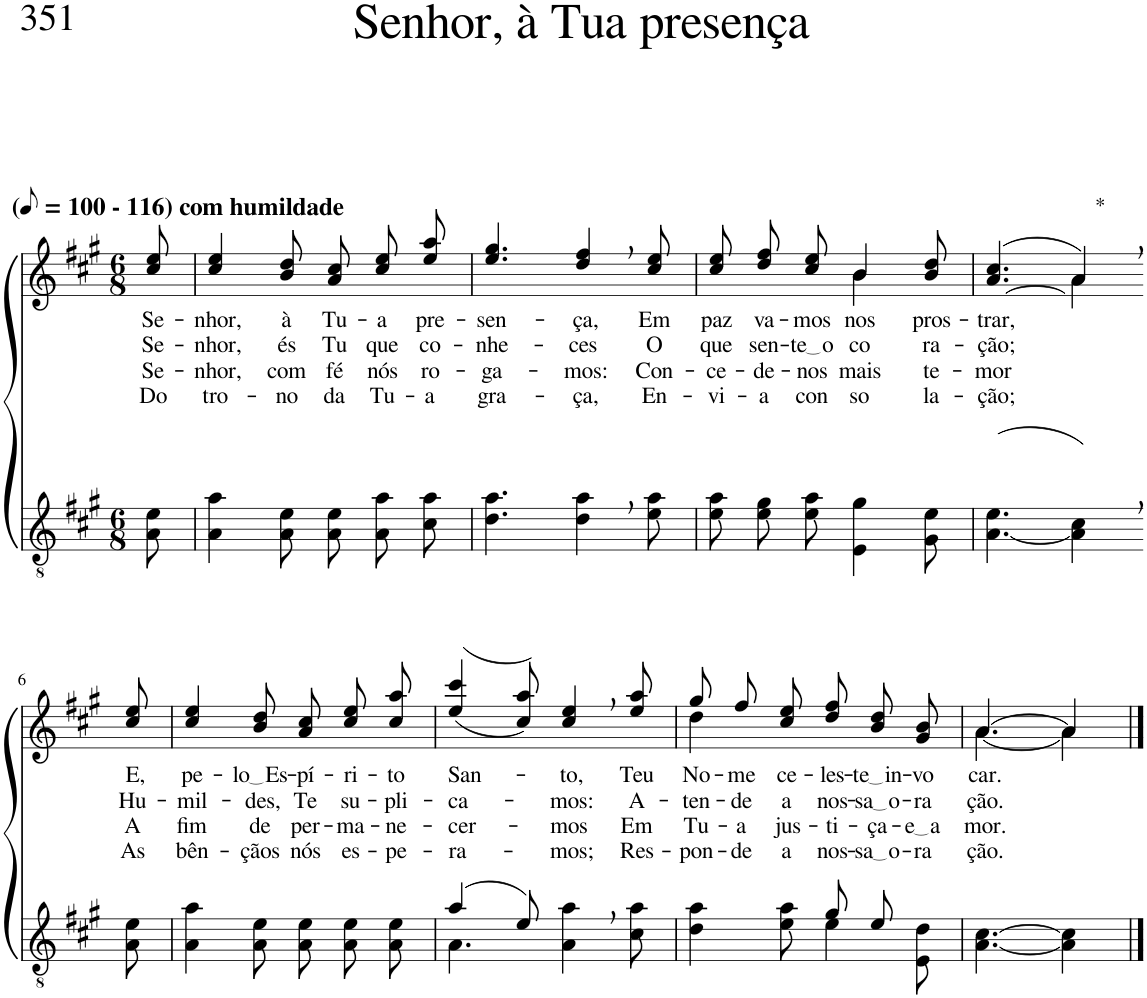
**kern	**kern	**text	**text	**text	**text
*part2	*part1	*part1	*part1	*part1	*part1
*staff2	*staff1	*staff1	*staff1	*staff1	*staff1
*I"Parte III e IV	*I"Parte I e II	*	*	*	*
*clefGv2	*clefG2	*	*	*	*
*Trd5c9	*Trd5c9	*	*	*	*
*k[f#c#g#]	*k[f#c#g#]	*	*	*	*
*M6/8	*M6/8	*	*	*	*
*MM50	*MM50	*	*	*	*
=1	=1	=1	=1	=1	=1
!	!LO:TX:a:B:t=(	!	!	!	!
!	!LO:TX:a:B:t=- 116) com humildade	!	!	!	!
!	!	!LO:LY:b	!LO:LY:b	!LO:LY:b	!LO:LY:b
8A\ 8e\	8cc#/ 8ee/	Se-	Se-	Se-	Do
=2	=2	=2	=2	=2	=2
!	!	!LO:LY:b	!LO:LY:b	!LO:LY:b	!LO:LY:b
4A\ 4a\	4cc#/ 4ee/	-nhor,	-nhor,	-nhor,	tro-
!	!	!LO:LY:b	!LO:LY:b	!LO:LY:b	!LO:LY:b
8A\ 8e\	8b/ 8dd/	à	és	com	-no
!	!	!LO:LY:b	!LO:LY:b	!LO:LY:b	!LO:LY:b
8A\ 8e\L	8a\ 8cc#\L	Tu-	Tu	fé	da
!	!	!LO:LY:b	!LO:LY:b	!LO:LY:b	!LO:LY:b
8A\ 8a\	8cc#\ 8ee\	-a	que	nós	Tu-
!	!	!LO:LY:b	!LO:LY:b	!LO:LY:b	!LO:LY:b
8c#\ 8a\J	8ee\ 8aa\J	pre-	co-	ro-	-a
=3	=3	=3	=3	=3	=3
!	!	!LO:LY:b	!LO:LY:b	!LO:LY:b	!LO:LY:b
4.d\ 4.a\	4.ee/ 4.gg#/	-sen-	-nhe-	-ga-	gra-
!	!	!LO:LY:b	!LO:LY:b	!LO:LY:b	!LO:LY:b
4d\, 4a\,	4dd/, 4ff#/,	-ça,	-ces	-mos:	-ça,
!	!	!LO:LY:b	!LO:LY:b	!LO:LY:b	!LO:LY:b
8e\ 8a\	8cc#/ 8ee/	Em	O	Con-	En-
=4	=4	=4	=4	=4	=4
!	!	!LO:LY:b	!LO:LY:b	!LO:LY:b	!LO:LY:b
*	*^	*	*	*	*
8e\ 8a\L	8cc#\ 8ee\L	4.ryy	paz	que	-ce-	-vi-
!	!	!	!LO:LY:b	!LO:LY:b	!LO:LY:b	!LO:LY:b
8e\ 8g#\	8dd\ 8ff#\	.	va-	sen-	-de-	-a
!	!	!	!LO:LY:b	!LO:LY:b	!LO:LY:b	!LO:LY:b
8e\ 8a\J	8cc#\ 8ee\J	.	-mos	te o	-nos	con-
!	!	!	!LO:LY:b	!LO:LY:b	!LO:LY:b	!LO:LY:b
4E\ 4g#\	4b/	4b\	nos	co-	mais	-so-
!	!	!	!LO:LY:b	!LO:LY:b	!LO:LY:b	!LO:LY:b
8G#\ 8e\	8b/ 8dd/	8ryy	pros-	-ra-	te-	-la-
=5	=5	=5	=5	=5	=5	=5
!	!	!	!LO:LY:b	!LO:LY:b	!LO:LY:b	!LO:LY:b
([4.A\ 4.e\	([4.a/ 4.cc#/	4.ryy	-trar,	-ção;	-mor	-ção;
!	!LO:TX:a:t=*	!	!	!	!	!
4A\], 4c#\,)	4a,/])	4a\	.	.	.	.
!!LO:LB:g=z
=6-	=6-	=6-	=6-	=6-	=6-	=6-
!	!	!	!LO:LY:b	!LO:LY:b	!LO:LY:b	!LO:LY:b
*	*v	*v	*	*	*	*
8A\ 8e\	8cc#/ 8ee/	E,	Hu-	A	As
=7	=7	=7	=7	=7	=7
!	!	!LO:LY:b	!LO:LY:b	!LO:LY:b	!LO:LY:b
4A\ 4a\	4cc#/ 4ee/	pe-	-mil-	fim	bên-
!	!	!LO:LY:b	!LO:LY:b	!LO:LY:b	!LO:LY:b
8A\ 8e\	8b/ 8dd/	lo Es	-des,	de	-çãos
!	!	!LO:LY:b	!LO:LY:b	!LO:LY:b	!LO:LY:b
8A\ 8e\L	8a\ 8cc#\L	-pí-	Te	per-	nós
!	!	!LO:LY:b	!LO:LY:b	!LO:LY:b	!LO:LY:b
8A\ 8e\	8cc#\ 8ee\	-ri-	su-	-ma-	es-
!	!	!LO:LY:b	!LO:LY:b	!LO:LY:b	!LO:LY:b
8A\ 8e\J	8cc#\ 8aa\J	-to	-pli-	-ne-	-pe-
=8	=8	=8	=8	=8	=8
*^	*	*	*	*	*
!	!	!	!LO:LY:b	!LO:LY:b	!LO:LY:b	!LO:LY:b
(4a/	4.A\	((4ee/ 4ccc#/	San-	-ca-	-cer-	-ra-
8e/)	.	8cc#/ 8aa/))	.	.	.	.
!	!	!	!LO:LY:b	!LO:LY:b	!LO:LY:b	!LO:LY:b
4ryy	4A\ 4a\	4cc#/, 4ee/,	-to,	-mos:	-mos	-mos;
!	!	!	!LO:LY:b	!LO:LY:b	!LO:LY:b	!LO:LY:b
8ryy	8c#\ 8a\	8ee/ 8aa/	Teu	A-	Em	Res-
=9	=9	=9	=9	=9	=9	=9
!	!	!	!LO:LY:b	!LO:LY:b	!LO:LY:b	!LO:LY:b
*	*	*^	*	*	*	*
4.ryy	4d\ 4a\	4dd\	8gg#\L	No-	-ten-	Tu-	-pon-
!	!	!	!	!LO:LY:b	!LO:LY:b	!LO:LY:b	!LO:LY:b
.	.	.	8ff#\	-me	-de	-a	-de
!	!	!	!	!LO:LY:b	!LO:LY:b	!LO:LY:b	!LO:LY:b
.	8e\ 8a\	2ryy	8cc#\ 8ee\J	ce-	a	jus-	a
!	!	!	!	!LO:LY:b	!LO:LY:b	!LO:LY:b	!LO:LY:b
8g#/L	4e\	.	8dd\ 8ff#\L	-les-	nos-	-ti-	nos-
!	!	!	!	!LO:LY:b	!LO:LY:b	!LO:LY:b	!LO:LY:b
8e/J	.	.	8b\ 8dd\	te in	sa o	-ça-	sa o
!	!	!	!	!LO:LY:b	!LO:LY:b	!LO:LY:b	!LO:LY:b
8ryy	8E\ 8d\	.	8g#\ 8b\J	-vo-	-ra-	e a	-ra-
=10	=10	=10	=10	=10	=10	=10	=10
!	!	!	!	!LO:LY:b	!LO:LY:b	!LO:LY:b	!LO:LY:b
*v	*v	*	*	*	*	*	*
[4.A\ [4.c#\	[4.a/	[4.a\	-car.	-ção.	mor.	-ção.
4A\] 4c#\]	4a/]	4a\]	.	.	.	.
*	*v	*v	*	*	*	*
==	==	==	==	==	==
*-	*-	*-	*-	*-	*-
